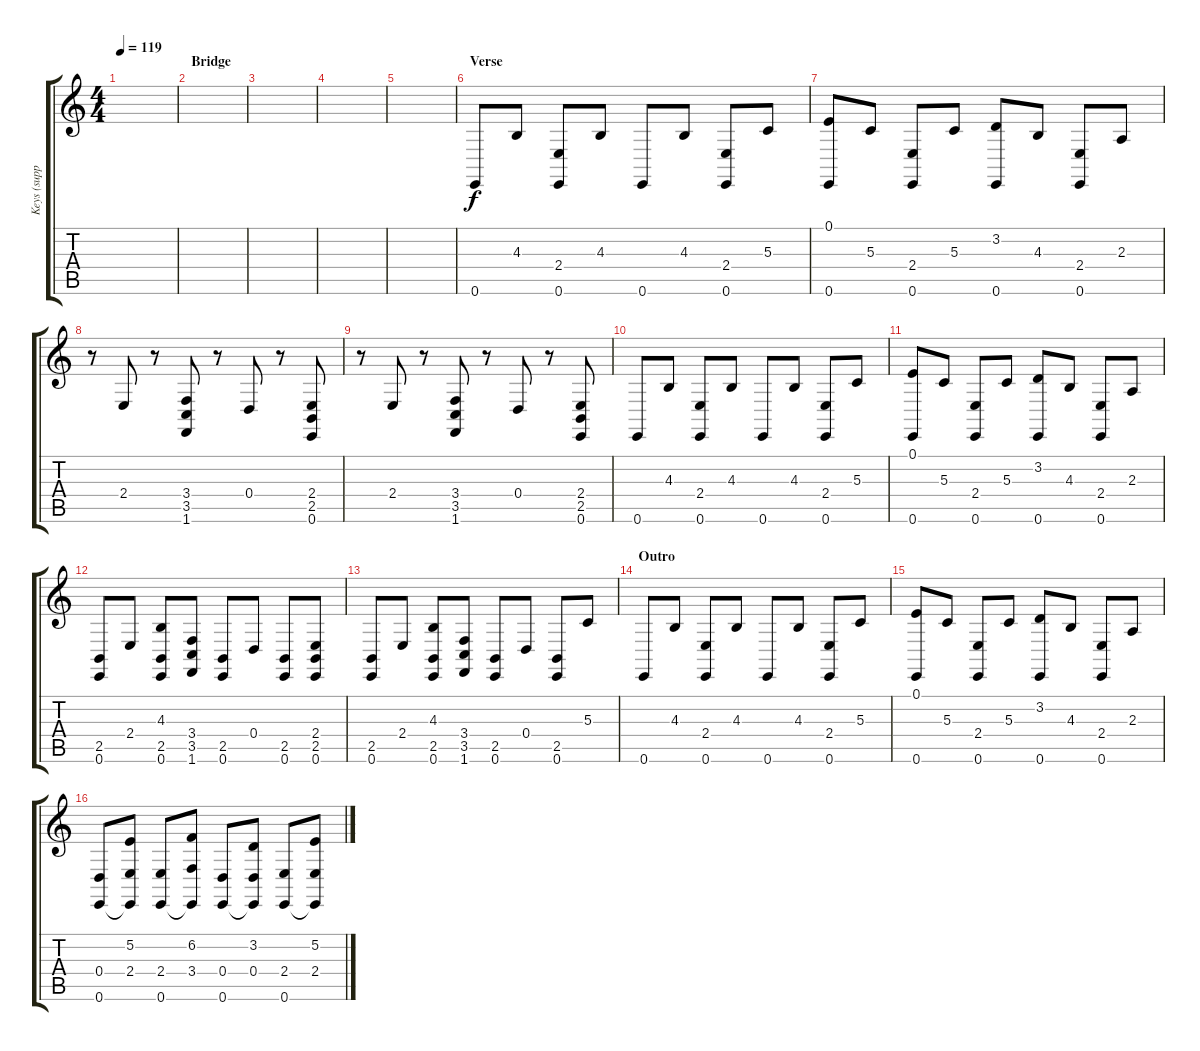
\track ("Keys (support/FX)" "Keys (supp") {instrument pad3polysynth}
\staff {score tabs}
\tuning (E4 B3 G3 D3 A2 E2) {hide}
\ts (4 4)
\tempo 119
\clef g2
\ks c
|
\section ("" "Bridge")
|
|
|
|
\section ("" "Verse")
0.6.8 4.3.8 (2.4 0.6).8 4.3.8 0.6.8 4.3.8 (2.4 0.6).8 5.3.8 |
(0.1 0.6).8 5.3.8 (2.4 0.6).8 5.3.8 (3.2 0.6).8 4.3.8 (2.4 0.6).8 2.3.8 |
r.8 2.4.8 r.8 (3.4 3.5 1.6).8 r.8 0.4.8 r.8 (2.4 2.5 0.6).8 |
r.8 2.4.8 r.8 (3.4 3.5 1.6).8 r.8 0.4.8 r.8 (2.4 2.5 0.6).8 |
0.6.8 4.3.8 (2.4 0.6).8 4.3.8 0.6.8 4.3.8 (2.4 0.6).8 5.3.8 |
(0.1 0.6).8 5.3.8 (2.4 0.6).8 5.3.8 (3.2 0.6).8 4.3.8 (2.4 0.6).8 2.3.8 |
(2.5 0.6).8 2.4.8 (4.3 2.5 0.6).8 (3.4 3.5 1.6).8 (2.5 0.6).8 0.4.8 (2.5 0.6).8 (2.4 2.5 0.6).8 |
(2.5 0.6).8 2.4.8 (4.3 2.5 0.6).8 (3.4 3.5 1.6).8 (2.5 0.6).8 0.4.8 (2.5 0.6).8 5.3.8 |
\section ("" "Outro")
0.6.8 4.3.8 (2.4 0.6).8 4.3.8 0.6.8 4.3.8 (2.4 0.6).8 5.3.8 |
(0.1 0.6).8 5.3.8 (2.4 0.6).8 5.3.8 (3.2 0.6).8 4.3.8 (2.4 0.6).8 2.3.8 |
(0.4 0.6).8 (5.2 2.4 0.6{t}).8 (2.4 0.6).8 (6.2 3.4 0.6{t}).8 (0.4 0.6).8 (3.2 0.4 0.6{t}).8 (2.4 0.6).8 (5.2 2.4 0.6{t}).8
